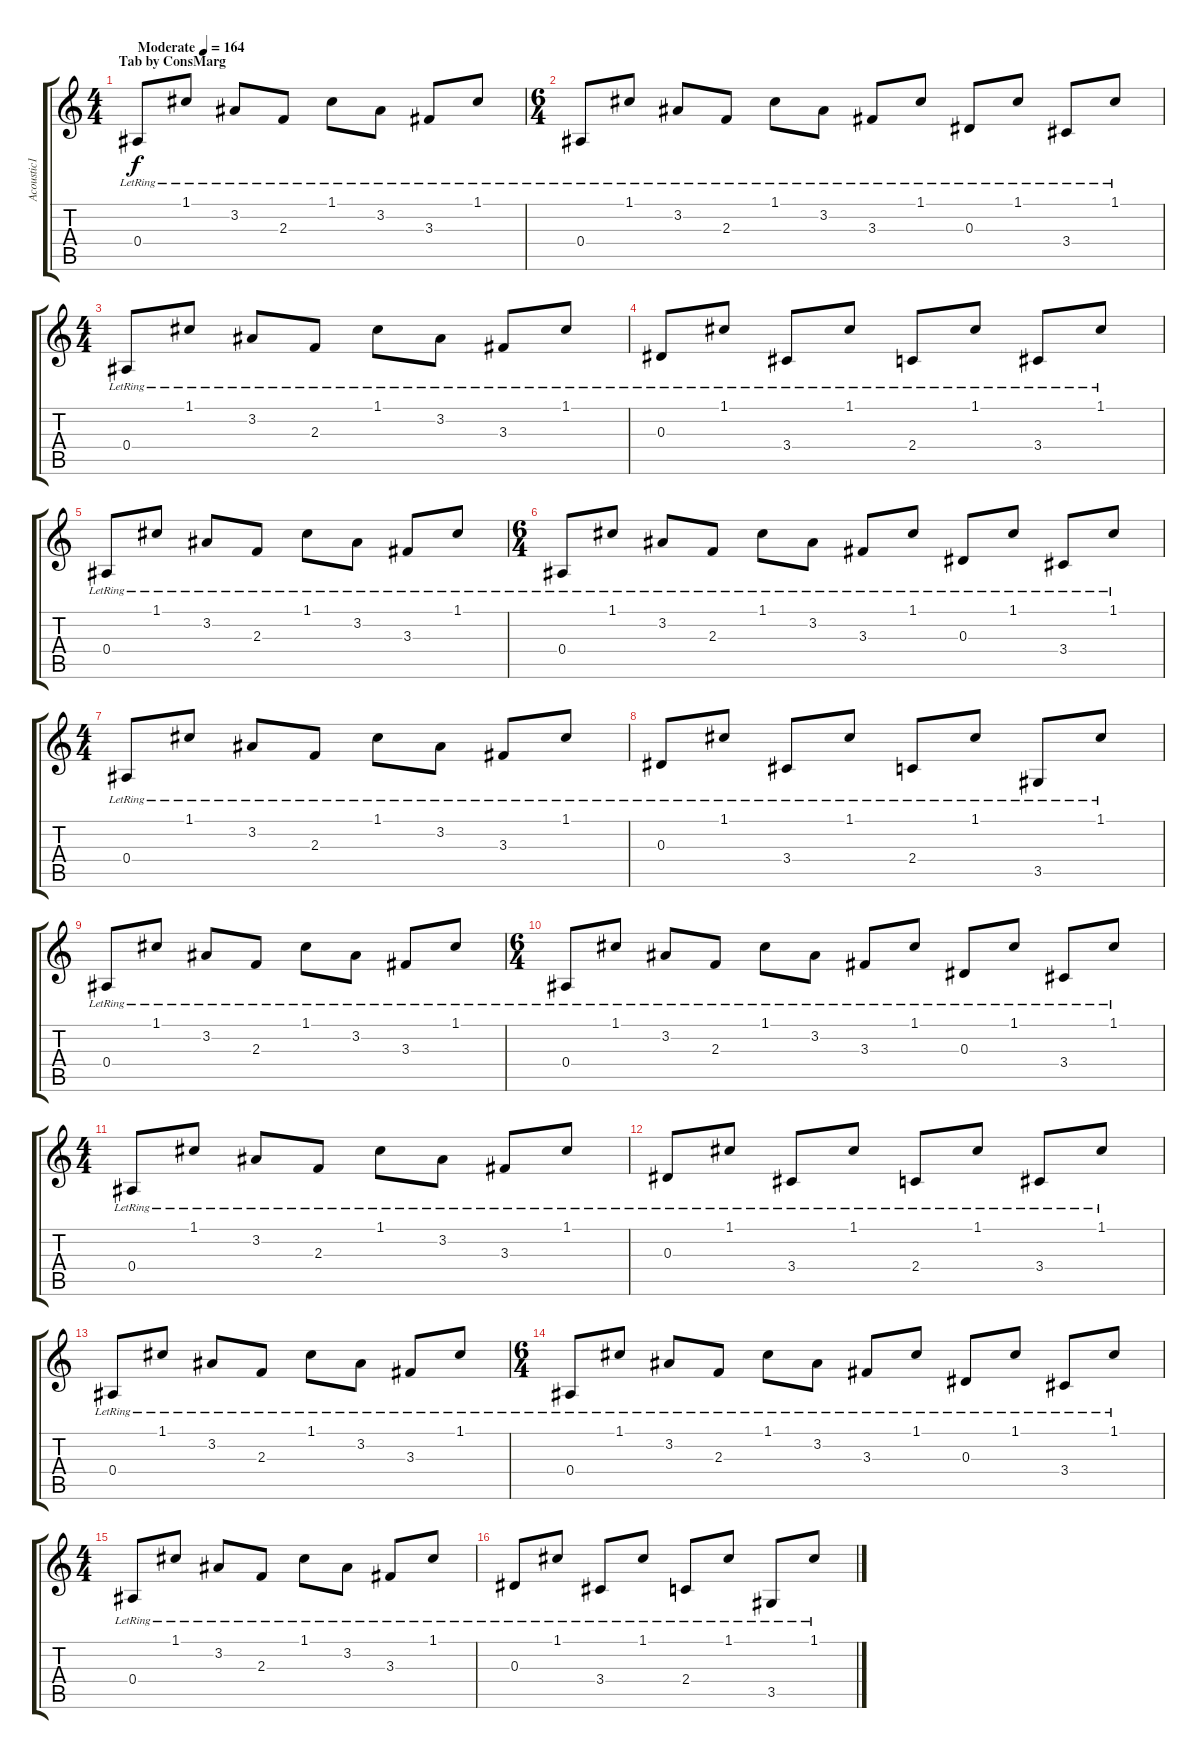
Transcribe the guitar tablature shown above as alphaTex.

\track ("Acoustic1" "Acoustic1") {instrument acousticguitarsteel}
\staff {score tabs}
\tuning (C4 G3 Eb3 Bb2 F2 C2) {hide}
\ts (4 4)
\section ("" "Tab by ConsMarg")
\tempo (164 "Moderate")
\clef g2
\ks c
0.4{lr}.8{dy f instrument acousticguitarsteel} 1.1{lr}.8 3.2{lr}.8 2.3{lr}.8 1.1{lr}.8 3.2{lr}.8 3.3{lr}.8 1.1{lr}.8 |
\ts (6 4)
0.4{lr}.8 1.1{lr}.8 3.2{lr}.8 2.3{lr}.8 1.1{lr}.8 3.2{lr}.8 3.3{lr}.8 1.1{lr}.8 0.3{lr}.8 1.1{lr}.8 3.4{lr}.8 1.1{lr}.8 |
\ts (4 4)
0.4{lr}.8 1.1{lr}.8 3.2{lr}.8 2.3{lr}.8 1.1{lr}.8 3.2{lr}.8 3.3{lr}.8 1.1{lr}.8 |
0.3{lr}.8 1.1{lr}.8 3.4{lr}.8 1.1{lr}.8 2.4{lr}.8 1.1{lr}.8 3.4{lr}.8 1.1{lr}.8 |
0.4{lr}.8 1.1{lr}.8 3.2{lr}.8 2.3{lr}.8 1.1{lr}.8 3.2{lr}.8 3.3{lr}.8 1.1{lr}.8 |
\ts (6 4)
0.4{lr}.8 1.1{lr}.8 3.2{lr}.8 2.3{lr}.8 1.1{lr}.8 3.2{lr}.8 3.3{lr}.8 1.1{lr}.8 0.3{lr}.8 1.1{lr}.8 3.4{lr}.8 1.1{lr}.8 |
\ts (4 4)
0.4{lr}.8 1.1{lr}.8 3.2{lr}.8 2.3{lr}.8 1.1{lr}.8 3.2{lr}.8 3.3{lr}.8 1.1{lr}.8 |
0.3{lr}.8 1.1{lr}.8 3.4{lr}.8 1.1{lr}.8 2.4{lr}.8 1.1{lr}.8 3.5{lr}.8 1.1{lr}.8 |
0.4{lr}.8 1.1{lr}.8 3.2{lr}.8 2.3{lr}.8 1.1{lr}.8 3.2{lr}.8 3.3{lr}.8 1.1{lr}.8 |
\ts (6 4)
0.4{lr}.8 1.1{lr}.8 3.2{lr}.8 2.3{lr}.8 1.1{lr}.8 3.2{lr}.8 3.3{lr}.8 1.1{lr}.8 0.3{lr}.8 1.1{lr}.8 3.4{lr}.8 1.1{lr}.8 |
\ts (4 4)
0.4{lr}.8 1.1{lr}.8 3.2{lr}.8 2.3{lr}.8 1.1{lr}.8 3.2{lr}.8 3.3{lr}.8 1.1{lr}.8 |
0.3{lr}.8 1.1{lr}.8 3.4{lr}.8 1.1{lr}.8 2.4{lr}.8 1.1{lr}.8 3.4{lr}.8 1.1{lr}.8 |
0.4{lr}.8 1.1{lr}.8 3.2{lr}.8 2.3{lr}.8 1.1{lr}.8 3.2{lr}.8 3.3{lr}.8 1.1{lr}.8 |
\ts (6 4)
0.4{lr}.8 1.1{lr}.8 3.2{lr}.8 2.3{lr}.8 1.1{lr}.8 3.2{lr}.8 3.3{lr}.8 1.1{lr}.8 0.3{lr}.8 1.1{lr}.8 3.4{lr}.8 1.1{lr}.8 |
\ts (4 4)
0.4{lr}.8 1.1{lr}.8 3.2{lr}.8 2.3{lr}.8 1.1{lr}.8 3.2{lr}.8 3.3{lr}.8 1.1{lr}.8 |
0.3{lr}.8 1.1{lr}.8 3.4{lr}.8 1.1{lr}.8 2.4{lr}.8 1.1{lr}.8 3.5{lr}.8 1.1{lr}.8
